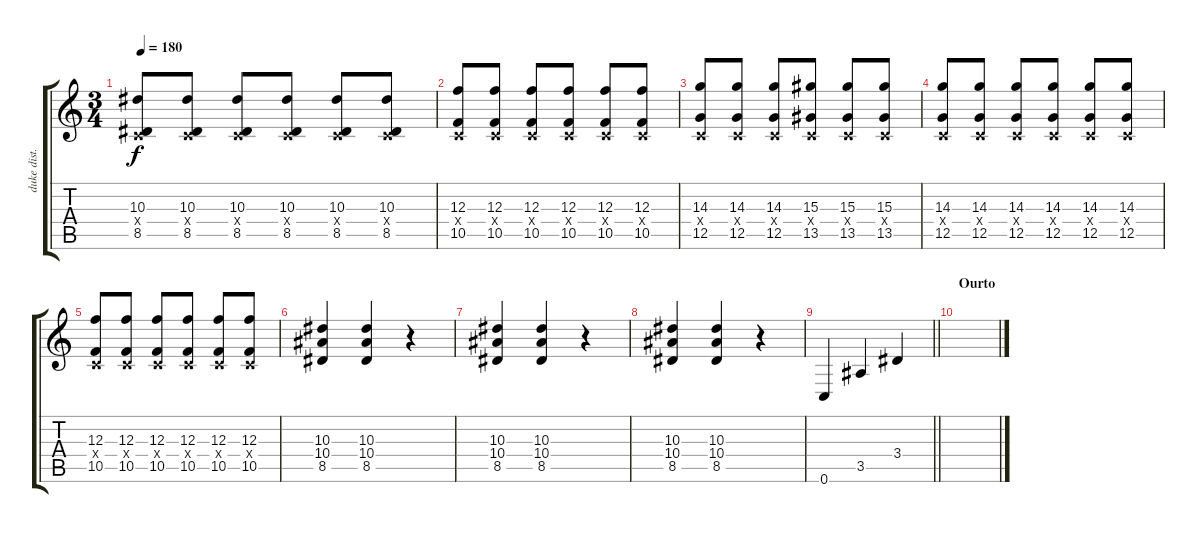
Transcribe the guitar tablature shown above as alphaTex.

\track ("duke dist." "duke dist.") {instrument distortionguitar}
\staff {score tabs}
\tuning (D4 A3 F3 C3 G2 C2) {hide}
\ts (3 4)
\tempo 180
\clef g2
\ks c
(10.3 0.4{x} 8.5).8{dy f} (10.3 0.4{x} 8.5).8 (10.3 0.4{x} 8.5).8 (10.3 0.4{x} 8.5).8 (10.3 0.4{x} 8.5).8 (10.3 0.4{x} 8.5).8 |
(12.3 0.4{x} 10.5).8 (12.3 0.4{x} 10.5).8 (12.3 0.4{x} 10.5).8 (12.3 0.4{x} 10.5).8 (12.3 0.4{x} 10.5).8 (12.3 0.4{x} 10.5).8 |
(14.3 0.4{x} 12.5).8 (14.3 0.4{x} 12.5).8 (14.3 0.4{x} 12.5).8 (15.3 0.4{x} 13.5).8 (15.3 0.4{x} 13.5).8 (15.3 0.4{x} 13.5).8 |
(14.3 0.4{x} 12.5).8 (14.3 0.4{x} 12.5).8 (14.3 0.4{x} 12.5).8 (14.3 0.4{x} 12.5).8 (14.3 0.4{x} 12.5).8 (14.3 0.4{x} 12.5).8 |
(12.3 0.4{x} 10.5).8 (12.3 0.4{x} 10.5).8 (12.3 0.4{x} 10.5).8 (12.3 0.4{x} 10.5).8 (12.3 0.4{x} 10.5).8 (12.3 0.4{x} 10.5).8 |
(10.3 10.4 8.5).4 (10.3 10.4 8.5).4 r.4 |
(10.3 10.4 8.5).4 (10.3 10.4 8.5).4 r.4 |
(10.3 10.4 8.5).4 (10.3 10.4 8.5).4 r.4 |
\barLineRight lightlight
0.6.4 3.5.4 3.4.4 |
\section ("" "Ourto")
